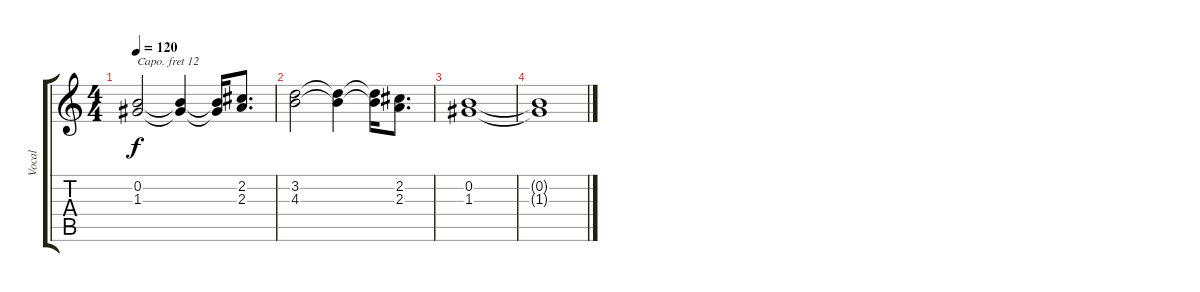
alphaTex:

\track ("Vocal" "Vocal") {instrument lead2sawtooth}
\staff {score tabs}
\capo 12
\tuning (E4 B3 G3 D3 A2 E2) {hide}
\ts (4 4)
\tempo 120
\clef g2
\ks c
(0.2 1.3).2{dy f} (0.2{t} 1.3{t}).4 (0.2{t} 1.3{t}).16 (2.2 2.3).8{d} |
(3.2 4.3).2 (3.2{t} 4.3{t}).4 (3.2{t} 4.3{t}).16 (2.2 2.3).8{d} |
(0.2 1.3).1 |
(0.2{t} 1.3{t}).1
